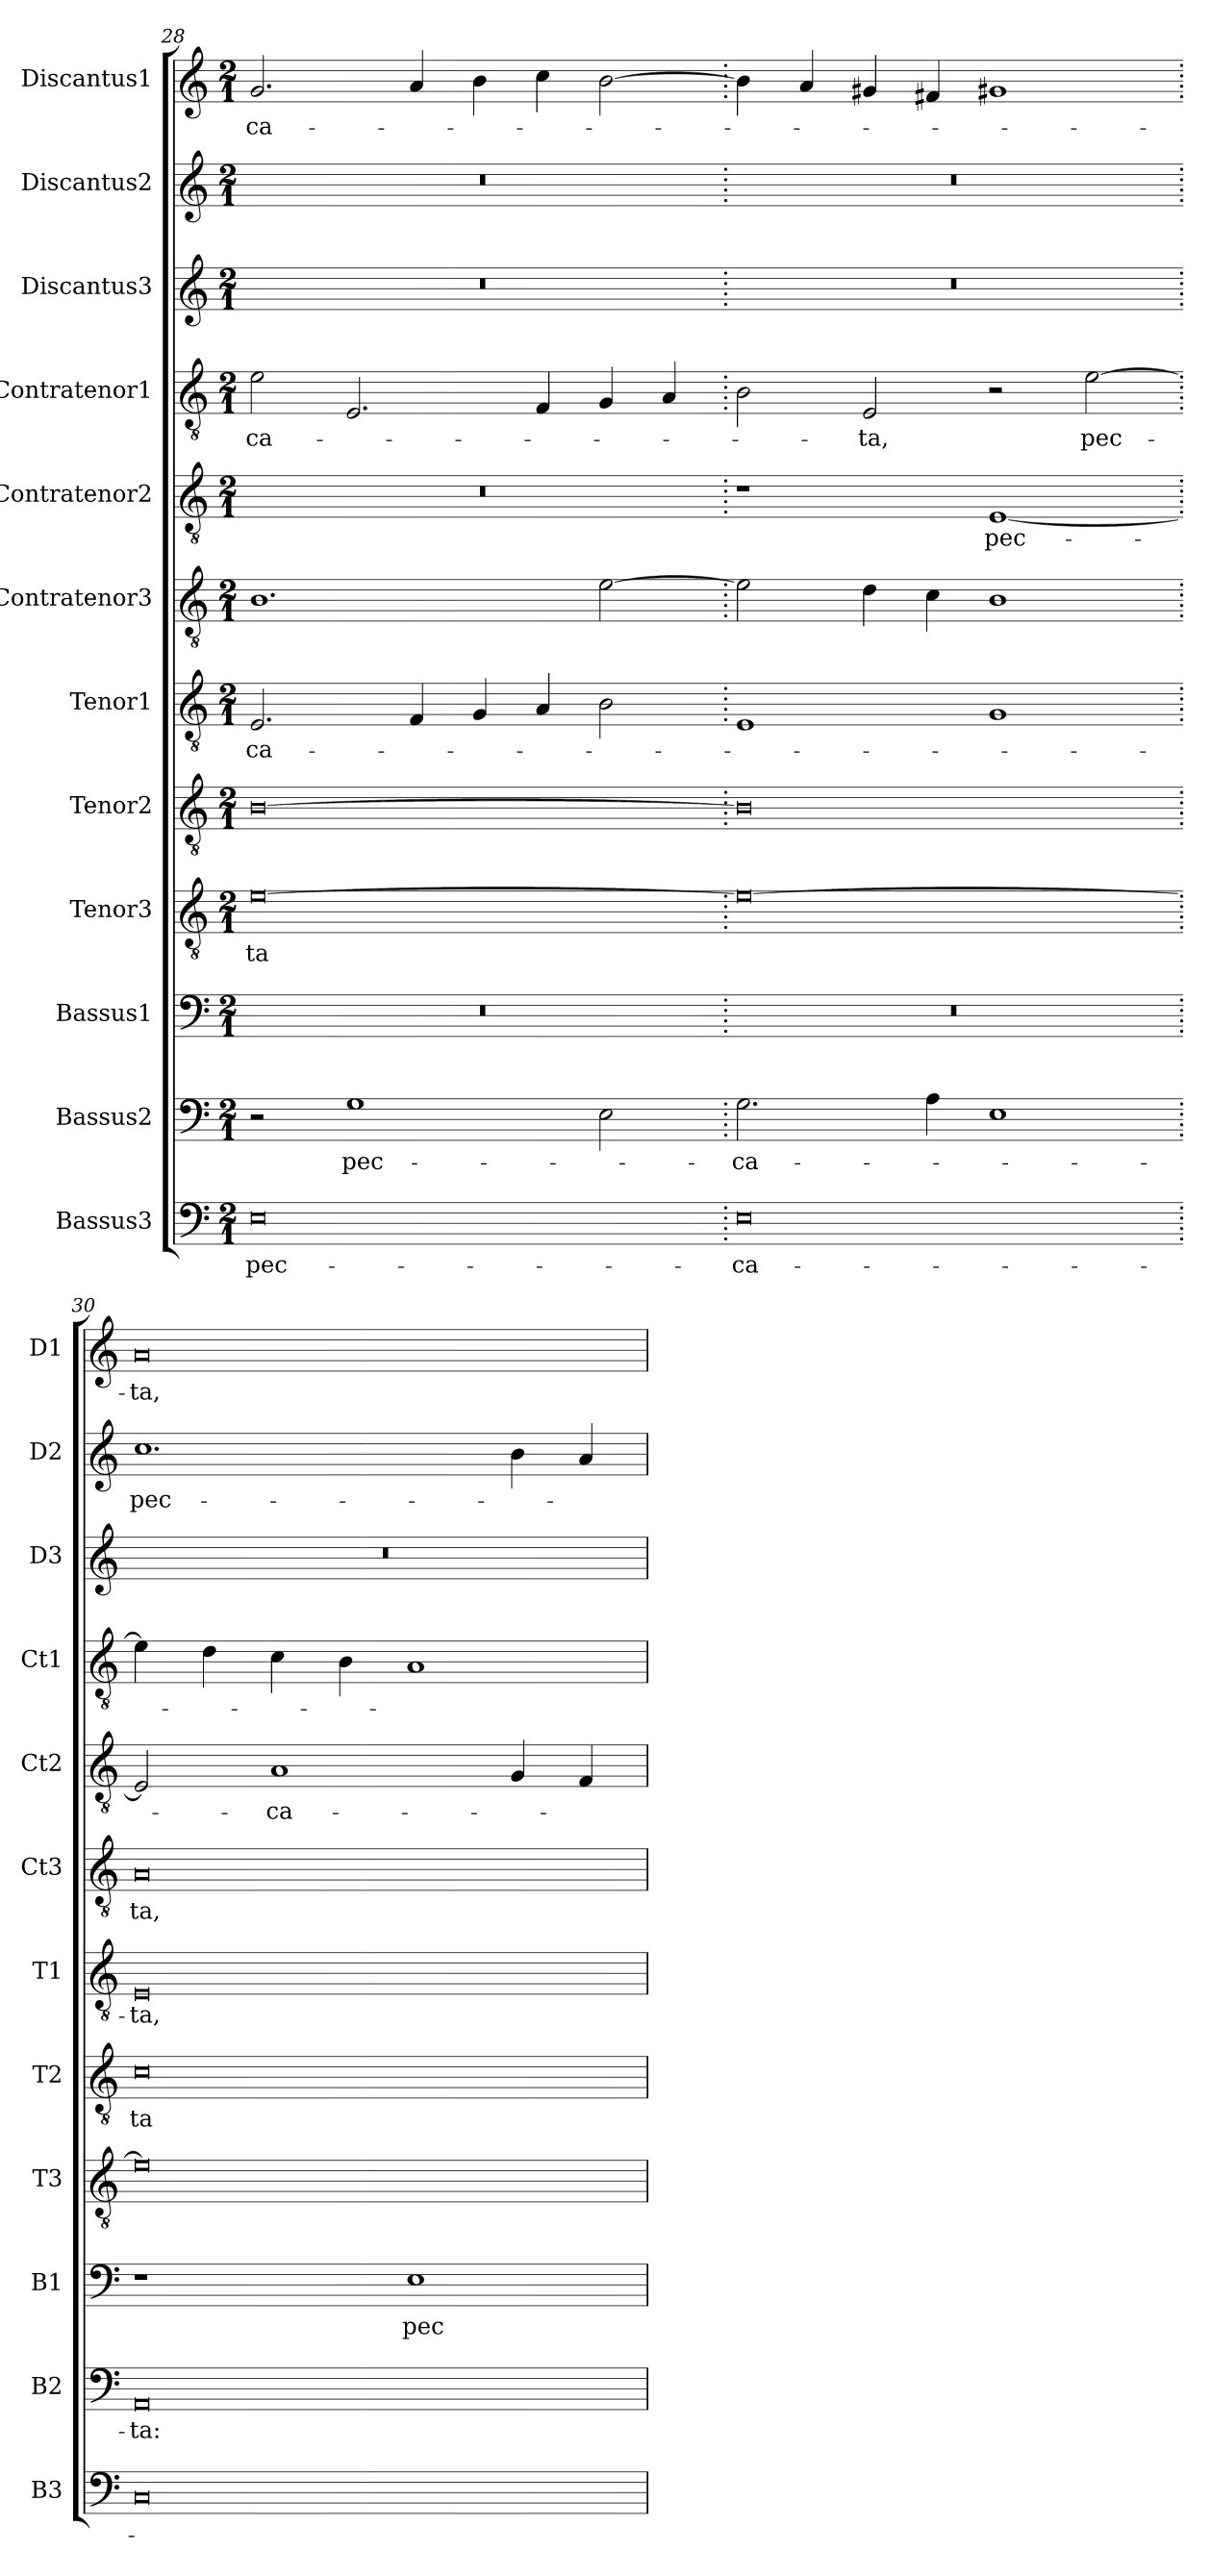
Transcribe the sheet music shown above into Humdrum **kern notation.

**kern	**text	**kern	**text	**kern	**text	**kern	**text	**kern	**text	**kern	**text	**kern	**text	**kern	**text	**kern	**text	**kern	**kern	**text	**kern	**text
*part12	*part12	*part11	*part11	*part10	*part10	*part9	*part9	*part8	*part8	*part7	*part7	*part6	*part6	*part5	*part5	*part4	*part4	*part3	*part2	*part2	*part1	*part1
*staff12	*staff12	*staff11	*staff11	*staff10	*staff10	*staff9	*staff9	*staff8	*staff8	*staff7	*staff7	*staff6	*staff6	*staff5	*staff5	*staff4	*staff4	*staff3	*staff2	*staff2	*staff1	*staff1
*I"Bassus3	*	*I"Bassus2	*	*I"Bassus1	*	*I"Tenor3	*	*I"Tenor2	*	*I"Tenor1	*	*I"Contratenor3	*	*I"Contratenor2	*	*I"Contratenor1	*	*I"Discantus3	*I"Discantus2	*	*I"Discantus1	*
*I'B3	*	*I'B2	*	*I'B1	*	*I'T3	*	*I'T2	*	*I'T1	*	*I'Ct3	*	*I'Ct2	*	*I'Ct1	*	*I'D3	*I'D2	*	*I'D1	*
*clefF4	*	*clefF4	*	*clefF4	*	*clefGv2	*	*clefGv2	*	*clefGv2	*	*clefGv2	*	*clefGv2	*	*clefGv2	*	*clefG2	*clefG2	*	*clefG2	*
*k[]	*	*k[]	*	*k[]	*	*k[]	*	*k[]	*	*k[]	*	*k[]	*	*k[]	*	*k[]	*	*k[]	*k[]	*	*k[]	*
*M2/1	*	*M2/1	*	*M2/1	*	*M2/1	*	*M2/1	*	*M2/1	*	*M2/1	*	*M2/1	*	*M2/1	*	*M2/1	*M2/1	*	*M2/1	*
=28	=28	=28	=28	=28	=28	=28	=28	=28	=28	=28	=28	=28	=28	=28	=28	=28	=28	=28	=28	=28	=28	=28
0E\	pec-	2r	.	0r	.	[0e\	-ta	[0B\	.	2.E/	-ca-	1.B\	.	0r	.	2e\	-ca-	0r	0r	.	2.g/	-ca-
.	.	1G\	pec-	.	.	.	.	.	.	.	.	.	.	.	.	2.E/	.	.	.	.	.	.
.	.	.	.	.	.	.	.	.	.	4F/	.	.	.	.	.	.	.	.	.	.	4a/	.
.	.	.	.	.	.	.	.	.	.	4G/	.	.	.	.	.	.	.	.	.	.	4b\	.
.	.	.	.	.	.	.	.	.	.	4A/	.	.	.	.	.	4F/	.	.	.	.	4cc\	.
.	.	2E\	.	.	.	.	.	.	.	2B\	.	[2e\	.	.	.	4G/	.	.	.	.	[2b\	.
.	.	.	.	.	.	.	.	.	.	.	.	.	.	.	.	4A/	.	.	.	.	.	.
=29.	=29.	=29.	=29.	=29.	=29.	=29.	=29.	=29.	=29.	=29.	=29.	=29.	=29.	=29.	=29.	=29.	=29.	=29.	=29.	=29.	=29.	=29.
0E\	-ca-	2.G\	-ca-	0r	.	0e\_	.	0B\]	.	1E/	.	2e\]	.	1r	.	2B\	.	0r	0r	.	4b\]	.
.	.	.	.	.	.	.	.	.	.	.	.	.	.	.	.	.	.	.	.	.	4a/	.
.	.	.	.	.	.	.	.	.	.	.	.	4d\	.	.	.	2E/	-ta,	.	.	.	4g#X/	.
.	.	4A\	.	.	.	.	.	.	.	.	.	4c\	.	.	.	.	.	.	.	.	4f#X/	.
.	.	1E\	.	.	.	.	.	.	.	1G/	.	1B\	.	[1E/	pec-	2r	.	.	.	.	1g#X/	.
.	.	.	.	.	.	.	.	.	.	.	.	.	.	.	.	[2e\	pec-	.	.	.	.	.
=30.	=30.	=30.	=30.	=30.	=30.	=30.	=30.	=30.	=30.	=30.	=30.	=30.	=30.	=30.	=30.	=30.	=30.	=30.	=30.	=30.	=30.	=30.
0C/	.	0AA/	-ta:	1r	.	0e\]	.	0c\	-ta	0E/	-ta,	0A/	-ta,	2E/]	.	4e\]	.	0r	1.cc\	pec-	0a/	-ta,
.	.	.	.	.	.	.	.	.	.	.	.	.	.	.	.	4d\	.	.	.	.	.	.
.	.	.	.	.	.	.	.	.	.	.	.	.	.	1A/	-ca-	4c\	.	.	.	.	.	.
.	.	.	.	.	.	.	.	.	.	.	.	.	.	.	.	4B\	.	.	.	.	.	.
.	.	.	.	1E\	pec-	.	.	.	.	.	.	.	.	.	.	1A/	.	.	.	.	.	.
.	.	.	.	.	.	.	.	.	.	.	.	.	.	4G/	.	.	.	.	4b\	.	.	.
.	.	.	.	.	.	.	.	.	.	.	.	.	.	4F/	.	.	.	.	4a/	.	.	.
=	=	=	=	=	=	=	=	=	=	=	=	=	=	=	=	=	=	=	=	=	=	=
*-	*-	*-	*-	*-	*-	*-	*-	*-	*-	*-	*-	*-	*-	*-	*-	*-	*-	*-	*-	*-	*-	*-
